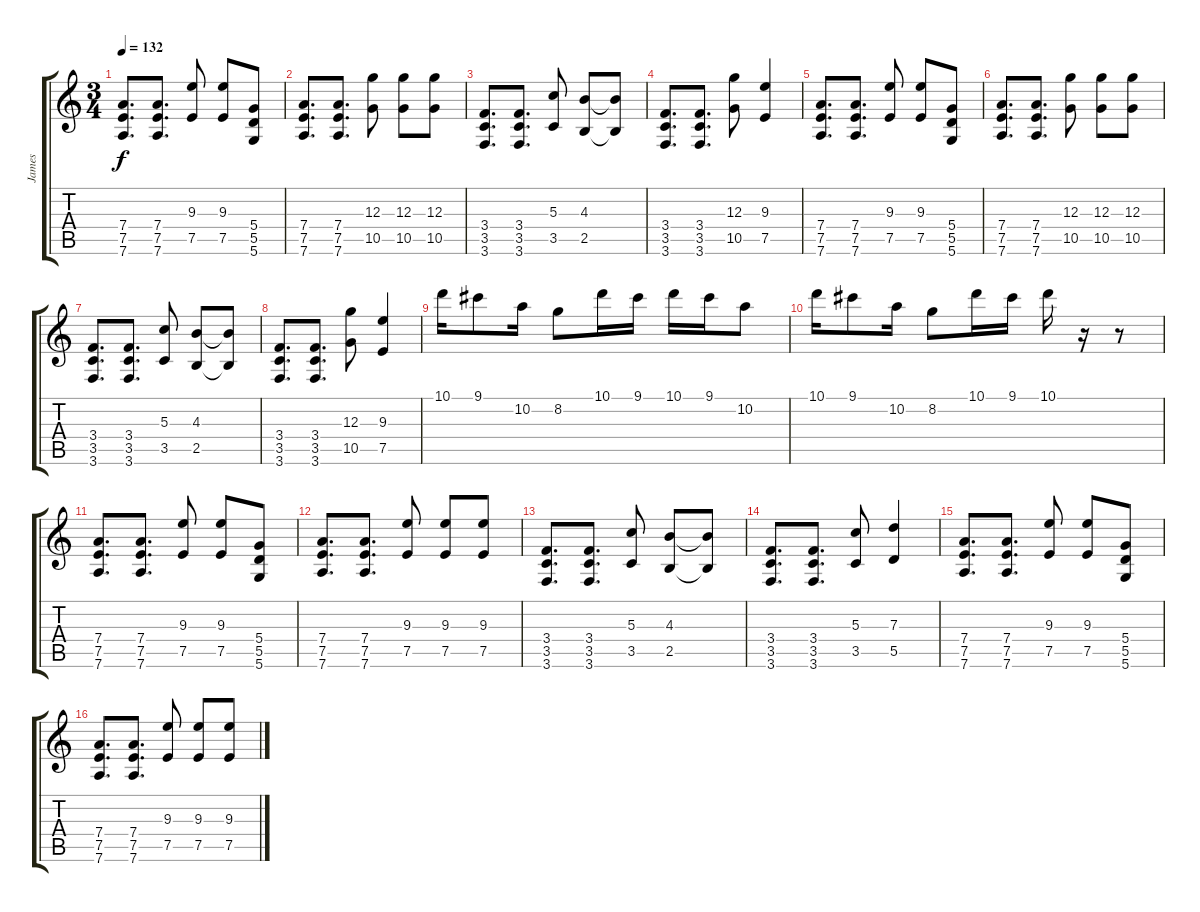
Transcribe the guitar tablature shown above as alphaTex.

\track ("James" "James") {instrument distortionguitar}
\staff {score tabs}
\tuning (E4 B3 G3 D3 A2 D2) {hide}
\ts (3 4)
\tempo 132
\clef g2
\ks c
(7.4 7.5 7.6).8{d dy f} (7.4 7.5 7.6).8{d} (9.3 7.5).8 (9.3 7.5).8 (5.4 5.5 5.6).8 |
(7.4 7.5 7.6).8{d} (7.4 7.5 7.6).8{d} (12.3 10.5).8 (12.3 10.5).8 (12.3 10.5).8 |
(3.4 3.5 3.6).8{d} (3.4 3.5 3.6).8{d} (5.3 3.5).8 (4.3 2.5).8 (4.3{t} 2.5{t}).8 |
(3.4 3.5 3.6).8{d} (3.4 3.5 3.6).8{d} (12.3 10.5).8 (9.3 7.5).4 |
(7.4 7.5 7.6).8{d} (7.4 7.5 7.6).8{d} (9.3 7.5).8 (9.3 7.5).8 (5.4 5.5 5.6).8 |
(7.4 7.5 7.6).8{d} (7.4 7.5 7.6).8{d} (12.3 10.5).8 (12.3 10.5).8 (12.3 10.5).8 |
(3.4 3.5 3.6).8{d} (3.4 3.5 3.6).8{d} (5.3 3.5).8 (4.3 2.5).8 (4.3{t} 2.5{t}).8 |
(3.4 3.5 3.6).8{d} (3.4 3.5 3.6).8{d} (12.3 10.5).8 (9.3 7.5).4 |
10.1.16{instrument electricguitarjazz} 9.1.8 10.2.16 8.2.8 10.1.16 9.1.16 10.1.16 9.1.16 10.2.8 |
10.1.16 9.1.8 10.2.16 8.2.8 10.1.16 9.1.16 10.1.16 r.16 r.8 |
(7.4 7.5 7.6).8{d instrument distortionguitar} (7.4 7.5 7.6).8{d} (9.3 7.5).8 (9.3 7.5).8 (5.4 5.5 5.6).8 |
(7.4 7.5 7.6).8{d} (7.4 7.5 7.6).8{d} (9.3 7.5).8 (9.3 7.5).8 (9.3 7.5).8 |
(3.4 3.5 3.6).8{d} (3.4 3.5 3.6).8{d} (5.3 3.5).8 (4.3 2.5).8 (4.3{t} 2.5{t}).8 |
(3.4 3.5 3.6).8{d} (3.4 3.5 3.6).8{d} (5.3 3.5).8 (7.3 5.5).4 |
(7.4 7.5 7.6).8{d} (7.4 7.5 7.6).8{d} (9.3 7.5).8 (9.3 7.5).8 (5.4 5.5 5.6).8 |
(7.4 7.5 7.6).8{d} (7.4 7.5 7.6).8{d} (9.3 7.5).8 (9.3 7.5).8 (9.3 7.5).8
